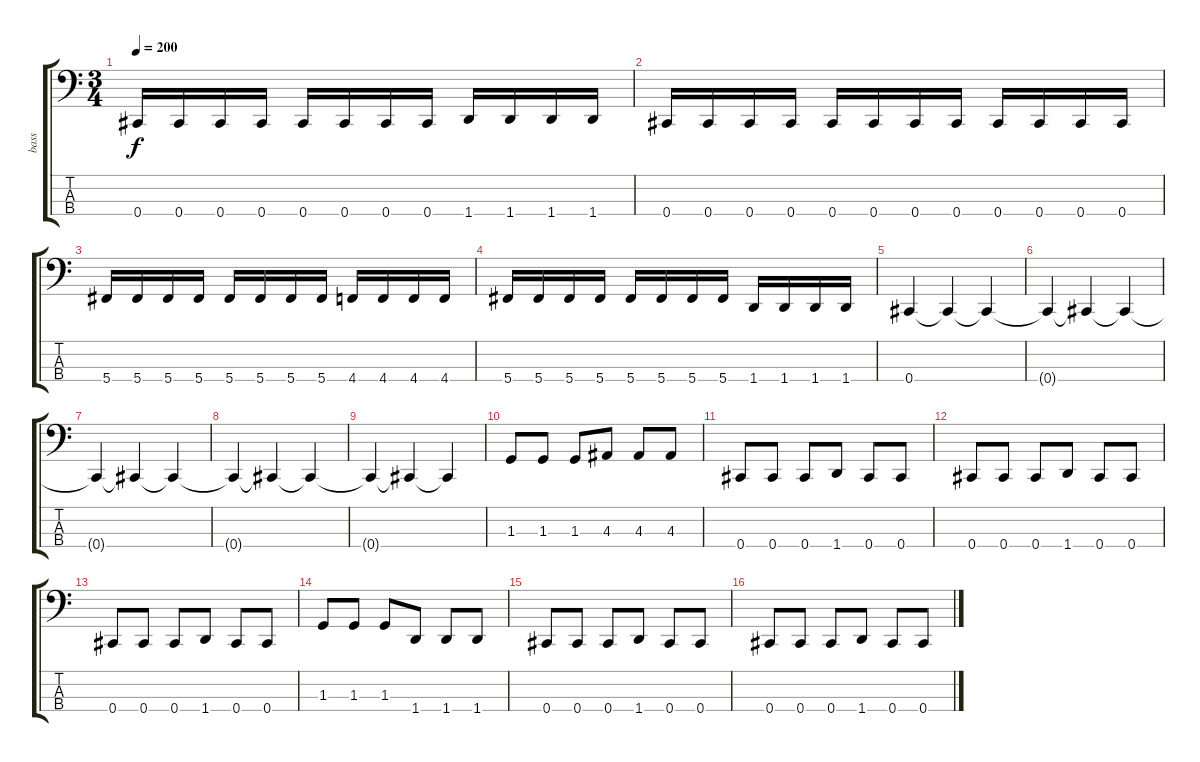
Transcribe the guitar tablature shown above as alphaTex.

\track ("bass" "bass") {instrument electricbassfinger}
\staff {score tabs}
\tuning (E2 B1 Gb1 Db1) {hide}
\ts (3 4)
\tempo 200
\clef f4
\ks c
0.4.16{dy f} 0.4.16 0.4.16 0.4.16 0.4.16 0.4.16 0.4.16 0.4.16 1.4.16 1.4.16 1.4.16 1.4.16 |
0.4.16 0.4.16 0.4.16 0.4.16 0.4.16 0.4.16 0.4.16 0.4.16 0.4.16 0.4.16 0.4.16 0.4.16 |
5.4.16 5.4.16 5.4.16 5.4.16 5.4.16 5.4.16 5.4.16 5.4.16 4.4.16 4.4.16 4.4.16 4.4.16 |
5.4.16 5.4.16 5.4.16 5.4.16 5.4.16 5.4.16 5.4.16 5.4.16 1.4.16 1.4.16 1.4.16 1.4.16 |
0.4.4 0.4{t}.4 0.4{t}.4 |
0.4{t}.4 0.4{t}.4 0.4{t}.4 |
0.4{t}.4 0.4{t}.4 0.4{t}.4 |
0.4{t}.4 0.4{t}.4 0.4{t}.4 |
0.4{t}.4 0.4{t}.4 0.4{t}.4 |
1.3.8 1.3.8 1.3.8 4.3.8 4.3.8 4.3.8 |
0.4.8 0.4.8 0.4.8 1.4.8 0.4.8 0.4.8 |
0.4.8 0.4.8 0.4.8 1.4.8 0.4.8 0.4.8 |
0.4.8 0.4.8 0.4.8 1.4.8 0.4.8 0.4.8 |
1.3.8 1.3.8 1.3.8 1.4.8 1.4.8 1.4.8 |
0.4.8 0.4.8 0.4.8 1.4.8 0.4.8 0.4.8 |
0.4.8 0.4.8 0.4.8 1.4.8 0.4.8 0.4.8
